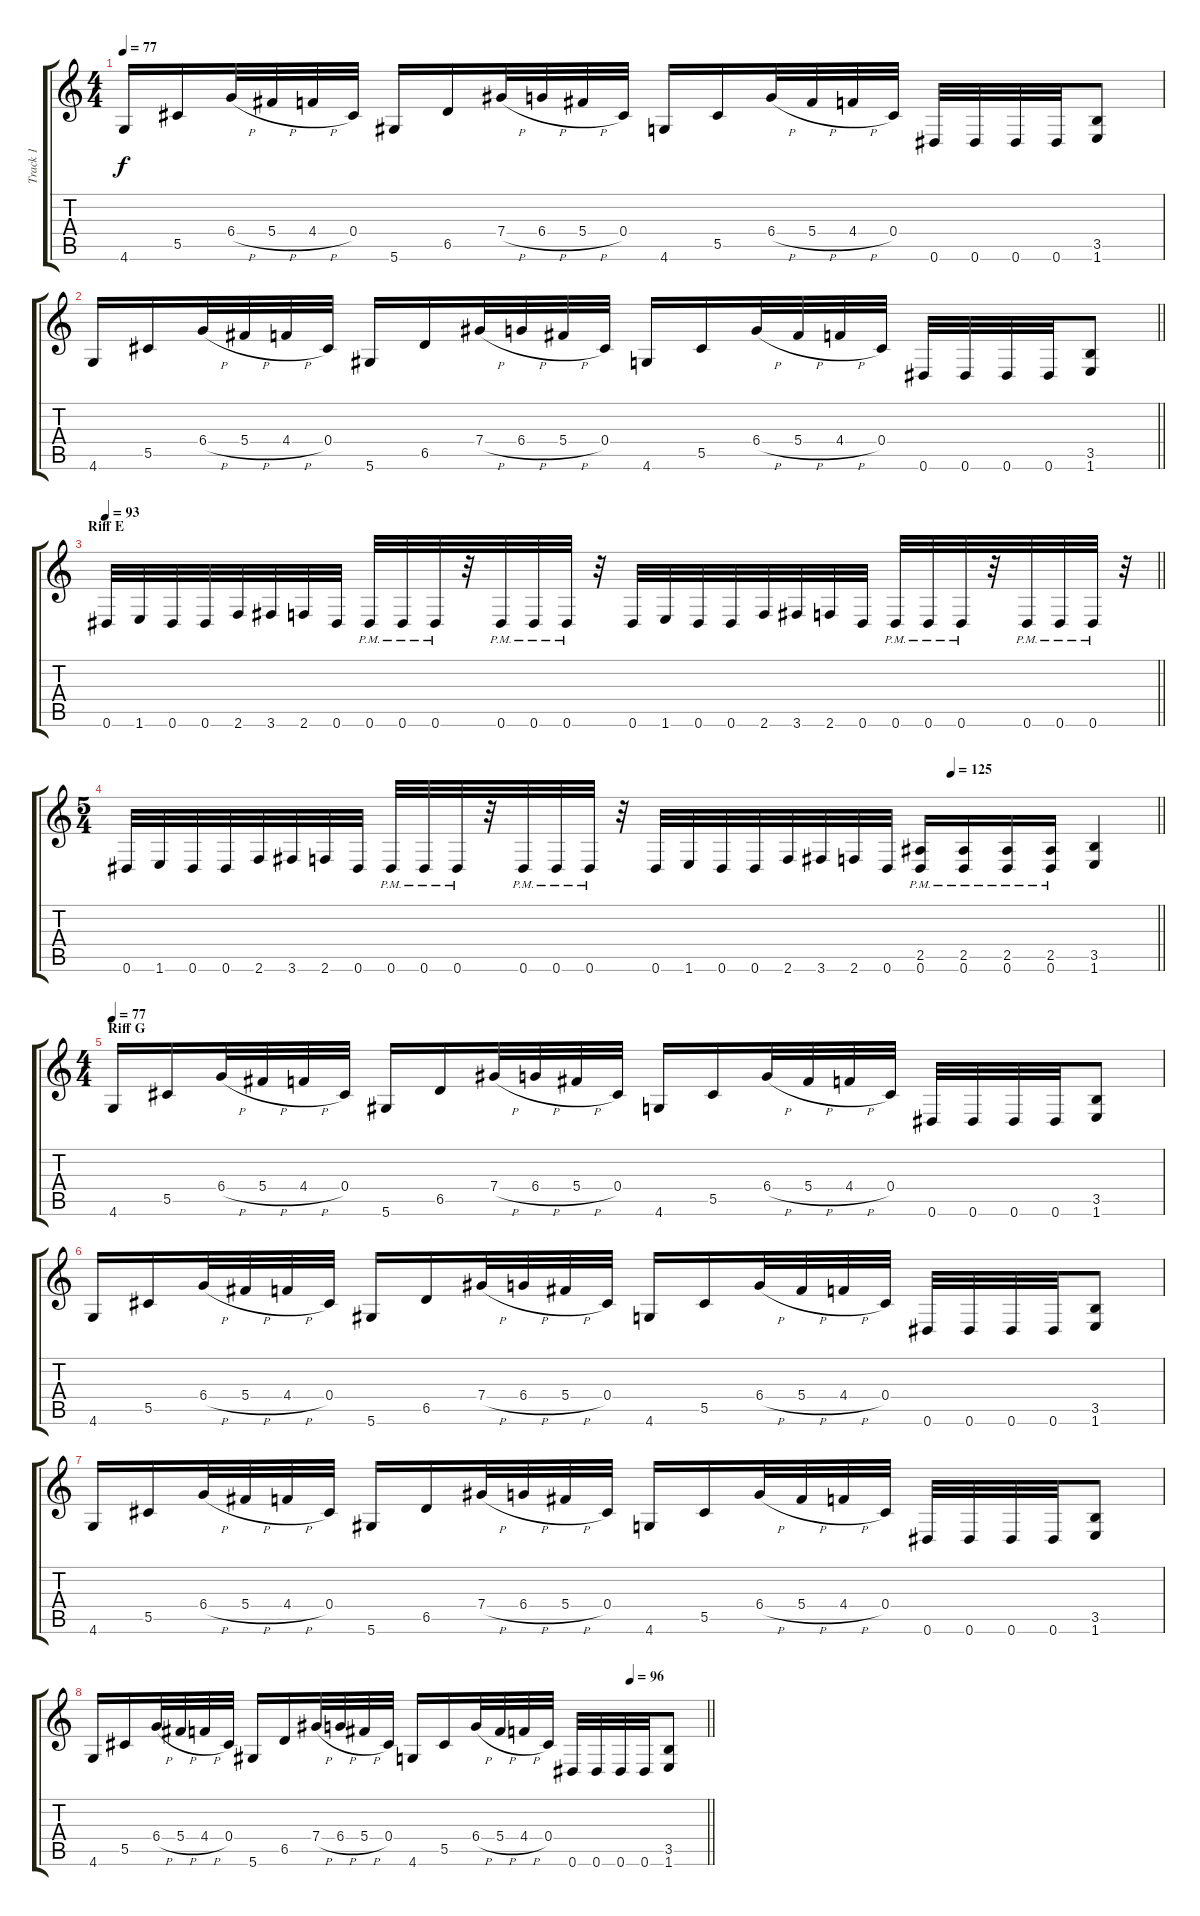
\track ("Track 1" "Track 1") {instrument distortionguitar}
\staff {score tabs}
\tuning (Eb4 Bb3 Gb3 Db3 Ab2 Eb2) {hide}
\ts (4 4)
\tempo 77
\clef g2
\ks c
4.6.16{dy f} 5.5.16 6.4{h}.32 5.4{h}.32 4.4{h}.32 0.4.32 5.6.16 6.5.16 7.4{h}.32 6.4{h}.32 5.4{h}.32 0.4.32 4.6.16 5.5.16 6.4{h}.32 5.4{h}.32 4.4{h}.32 0.4.32 0.6.32 0.6.32 0.6.32 0.6.32 (3.5 1.6).8 |
\barLineRight lightlight
4.6.16 5.5.16 6.4{h}.32 5.4{h}.32 4.4{h}.32 0.4.32 5.6.16 6.5.16 7.4{h}.32 6.4{h}.32 5.4{h}.32 0.4.32 4.6.16 5.5.16 6.4{h}.32 5.4{h}.32 4.4{h}.32 0.4.32 0.6.32 0.6.32 0.6.32 0.6.32 (3.5 1.6).8 |
\section ("" "Riff E")
\tempo 93
\barLineRight lightlight
0.6.32 1.6.32 0.6.32 0.6.32 2.6.32 3.6.32 2.6.32 0.6.32 0.6{pm}.32 0.6{pm}.32 0.6{pm}.32 r.32 0.6{pm}.32 0.6{pm}.32 0.6{pm}.32 r.32 0.6.32 1.6.32 0.6.32 0.6.32 2.6.32 3.6.32 2.6.32 0.6.32 0.6{pm}.32 0.6{pm}.32 0.6{pm}.32 r.32 0.6{pm}.32 0.6{pm}.32 0.6{pm}.32 r.32 |
\ts (5 4)
\tempo (125 0.8)
\barLineRight lightlight
0.6.32 1.6.32 0.6.32 0.6.32 2.6.32 3.6.32 2.6.32 0.6.32 0.6{pm}.32 0.6{pm}.32 0.6{pm}.32 r.32 0.6{pm}.32 0.6{pm}.32 0.6{pm}.32 r.32 0.6.32 1.6.32 0.6.32 0.6.32 2.6.32 3.6.32 2.6.32 0.6.32 (2.5{pm} 0.6{pm}).16 (2.5{pm} 0.6{pm}).16 (2.5{pm} 0.6{pm}).16 (2.5{pm} 0.6{pm}).16 (3.5 1.6).4 |
\ts (4 4)
\section ("" "Riff G")
\tempo 77
4.6.16 5.5.16 6.4{h}.32 5.4{h}.32 4.4{h}.32 0.4.32 5.6.16 6.5.16 7.4{h}.32 6.4{h}.32 5.4{h}.32 0.4.32 4.6.16 5.5.16 6.4{h}.32 5.4{h}.32 4.4{h}.32 0.4.32 0.6.32 0.6.32 0.6.32 0.6.32 (3.5 1.6).8 |
4.6.16 5.5.16 6.4{h}.32 5.4{h}.32 4.4{h}.32 0.4.32 5.6.16 6.5.16 7.4{h}.32 6.4{h}.32 5.4{h}.32 0.4.32 4.6.16 5.5.16 6.4{h}.32 5.4{h}.32 4.4{h}.32 0.4.32 0.6.32 0.6.32 0.6.32 0.6.32 (3.5 1.6).8 |
4.6.16 5.5.16 6.4{h}.32 5.4{h}.32 4.4{h}.32 0.4.32 5.6.16 6.5.16 7.4{h}.32 6.4{h}.32 5.4{h}.32 0.4.32 4.6.16 5.5.16 6.4{h}.32 5.4{h}.32 4.4{h}.32 0.4.32 0.6.32 0.6.32 0.6.32 0.6.32 (3.5 1.6).8 |
\tempo (96 0.875)
\barLineRight lightlight
4.6.16 5.5.16 6.4{h}.32 5.4{h}.32 4.4{h}.32 0.4.32 5.6.16 6.5.16 7.4{h}.32 6.4{h}.32 5.4{h}.32 0.4.32 4.6.16 5.5.16 6.4{h}.32 5.4{h}.32 4.4{h}.32 0.4.32 0.6.32 0.6.32 0.6.32 0.6.32 (3.5 1.6).8
